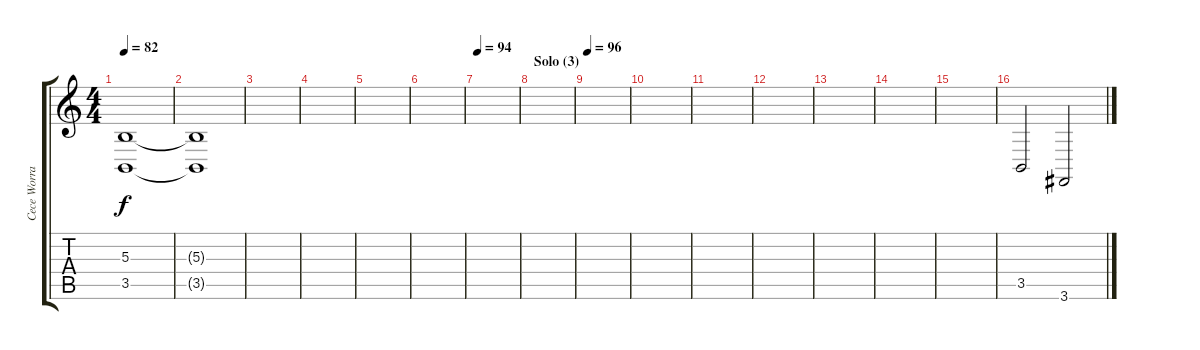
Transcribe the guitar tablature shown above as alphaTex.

\track ("Cece Worral" "Cece Worra") {instrument altosax}
\staff {score tabs}
\tuning (Eb4 Bb3 Gb3 Db3 Ab2 Eb2) {hide}
\ts (4 4)
\tempo 82
\clef g2
\ks c
(5.3 3.5).1{dy f} |
(5.3{t} 3.5{t}).1 |
|
|
|
|
\tempo 94
|
\section ("" "Solo (3)")
|
\tempo 96
|
|
|
|
|
|
|
3.5.2 3.6.2
